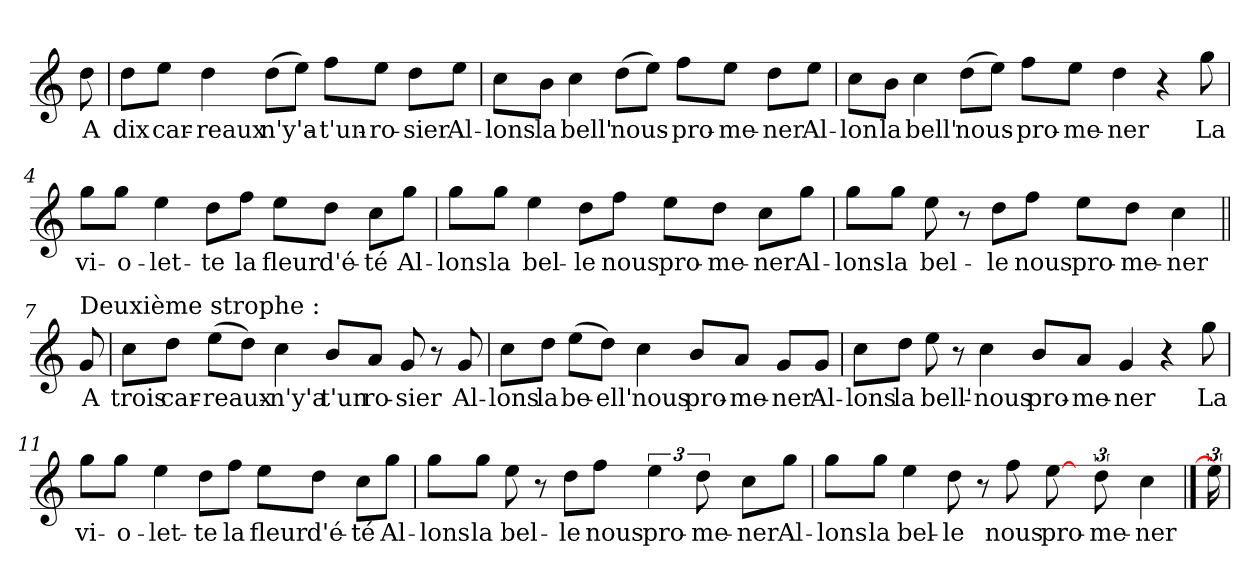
**kern	**text
*part1	*part1
*staff1	*staff1
*clefG2	*
*k[]	*
*C:	*
=	=
!	!LO:LY:b
8dd\	A
=1	=1
!	!LO:LY:b
8dd\L	dix
!	!LO:LY:b
8ee\J	car-
!	!LO:LY:b
4dd\	-reaux
!	!LO:LY:b
(>8dd\L	n'y'a-
8ee\J)	.
!	!LO:LY:b
8ff\L	-t'un-
!	!LO:LY:b
8ee\J	-ro-
!	!LO:LY:b
8dd\L	-sier
!	!LO:LY:b
8ee\J	Al-
=2	=2
!	!LO:LY:b
8cc\L	-lons
!	!LO:LY:b
8b\J	la
!	!LO:LY:b
4cc\	bell'
!	!LO:LY:b
(>8dd\L	nous-
8ee\J)	.
!	!LO:LY:b
8ff\L	-pro-
!	!LO:LY:b
8ee\J	-me-
!	!LO:LY:b
8dd\L	-ner
!	!LO:LY:b
8ee\J	Al-
!!LO:LB:g=z
=3	=3
!	!LO:LY:b
8cc\L	-lon
!	!LO:LY:b
8b\J	la
!	!LO:LY:b
4cc\	bell'
!	!LO:LY:b
(>8dd\L	nous-
8ee\J)	.
!	!LO:LY:b
8ff\L	-pro-
!	!LO:LY:b
8ee\J	-me-
!	!LO:LY:b
4dd\	-ner
4r	.
!	!LO:LY:b
8gg\	La
=4	=4
!	!LO:LY:b
8gg\L	vi-
!	!LO:LY:b
8gg\J	-o-
!	!LO:LY:b
4ee\	-let-
!	!LO:LY:b
8dd\L	-te
!	!LO:LY:b
8ff\J	la
!	!LO:LY:b
8ee\L	fleur
!	!LO:LY:b
8dd\J	d'é-
!	!LO:LY:b
8cc\L	-té
!	!LO:LY:b
8gg\J	Al-
!!LO:LB:g=z
=5	=5
!	!LO:LY:b
8gg\L	-lons
!	!LO:LY:b
8gg\J	la
!	!LO:LY:b
4ee\	bel-
!	!LO:LY:b
8dd\L	-le
!	!LO:LY:b
8ff\J	nous
!	!LO:LY:b
8ee\L	pro-
!	!LO:LY:b
8dd\J	-me-
!	!LO:LY:b
8cc\L	-ner
!	!LO:LY:b
8gg\J	Al-
=6	=6
!	!LO:LY:b
8gg\L	-lons
!	!LO:LY:b
8gg\J	la
!	!LO:LY:b
8ee\	bel-
8r	.
!	!LO:LY:b
8dd\L	-le
!	!LO:LY:b
8ff\J	nous
!	!LO:LY:b
8ee\L	pro-
!	!LO:LY:b
8dd\J	-me-
!	!LO:LY:b
4cc\	-ner
!!LO:LB:g=z
=7||	=7||
!LO:TX:a:t=Deuxième strophe &colon;	!
!	!LO:LY:b
8g/	A
=8	=8
!	!LO:LY:b
8cc\L	trois
!	!LO:LY:b
8dd\J	car-
!	!LO:LY:b
(>8ee\L	-reaux-
8dd\J)	.
!	!LO:LY:b
4cc\	-n'y'a
!	!LO:LY:b
8b/L	t'un
!	!LO:LY:b
8a/J	ro-
!	!LO:LY:b
8g/	-sier
8r	.
!	!LO:LY:b
8g/	Al-
=9	=9
!	!LO:LY:b
8cc\L	-lons
!	!LO:LY:b
8dd\J	la
!	!LO:LY:b
(>8ee\L	be-
!	!LO:LY:b
8dd\J)	-ell'
!	!LO:LY:b
4cc\	nous
!	!LO:LY:b
8b/L	pro-
!	!LO:LY:b
8a/J	-me-
!	!LO:LY:b
8g/L	-ner
!	!LO:LY:b
8g/J	Al-
!!LO:LB:g=z
=10	=10
!	!LO:LY:b
8cc\L	-lons
!	!LO:LY:b
8dd\J	la
!	!LO:LY:b
8ee\	bell'-
8r	.
!	!LO:LY:b
4cc\	-nous
!	!LO:LY:b
8b/L	pro-
!	!LO:LY:b
8a/J	-me-
!	!LO:LY:b
4g/	-ner
4r	.
!	!LO:LY:b
8gg\	La
=11	=11
!	!LO:LY:b
8gg\L	vi-
!	!LO:LY:b
8gg\J	-o-
!	!LO:LY:b
4ee\	-let-
!	!LO:LY:b
8dd\L	-te
!	!LO:LY:b
8ff\J	la
!	!LO:LY:b
8ee\L	fleur
!	!LO:LY:b
8dd\J	d'é-
!	!LO:LY:b
8cc\L	-té
!	!LO:LY:b
8gg\J	Al-
!!LO:LB:g=z
=12	=12
!	!LO:LY:b
8gg\L	-lons
!	!LO:LY:b
8gg\J	la
!	!LO:LY:b
8ee\	bel-
8r	.
!	!LO:LY:b
8dd\L	-le
!	!LO:LY:b
8ff\J	nous
!	!LO:LY:b
6ee\	pro-
!	!LO:LY:b
12dd\	-me-
!	!LO:LY:b
8cc\L	-ner
!	!LO:LY:b
8gg\J	Al-
=13	=13
!	!LO:LY:b
8gg\L	-lons
!	!LO:LY:b
8gg\J	la
!	!LO:LY:b
4ee\	bel-
!	!LO:LY:b
8dd\	-le
8r	.
!	!LO:LY:b
8ff\	nous
!	!LO:LY:b
[8ee\	pro-
24ryy	.
!	!LO:LY:b
12dd\	-me-
!	!LO:LY:b
4cc\	-ner
==14	==14
24ee\]	.
=	=
*-	*-
